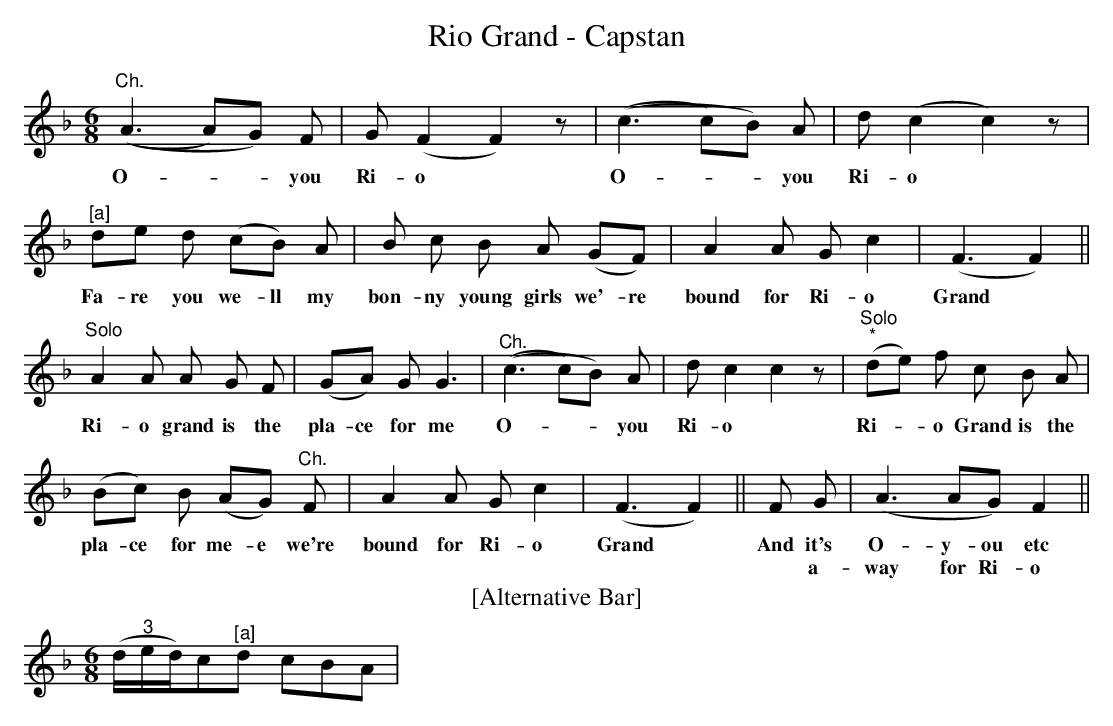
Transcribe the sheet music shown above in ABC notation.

X:1
T:Rio Grand - Capstan
M:6/8
L:1/8
K:F
(("^Ch."A3 A)G) F | G (F2 F2) z | ((c3 c)B) A | d (c2c2) z |
w:O---you | Ri-o | O---you | Ri-o
"^[a]"de d (cB) A | B c B A (GF) | A2 A G c2 | (F3 F2) ||
w:Fa-re you we-ll my | bon-ny young girls we'-re | bound for  Ri-o | Grand
"^Solo"A2 A A G F | (GA) G G3 | "^Ch."((c3 c)B) A | d c2 c2 z | "^Solo""*"(de) f c B A |
w:Ri-o grand is the | pla-ce for me | O---you | Ri-o | Ri--o Grand is the
(Bc) B (AG) "^Ch."F | A2 A G c2 | (F3 F2) || F G | (A3 AG) F2 ||
w:pla-ce for me-e we're | bound for Ri-o | Grand | And it's | O-y-ou etc
w:*************a-way for Ri-o
T: [Alternative Bar]
(d/2"^3"e/2d/2)c"^[a]"d cBA |
